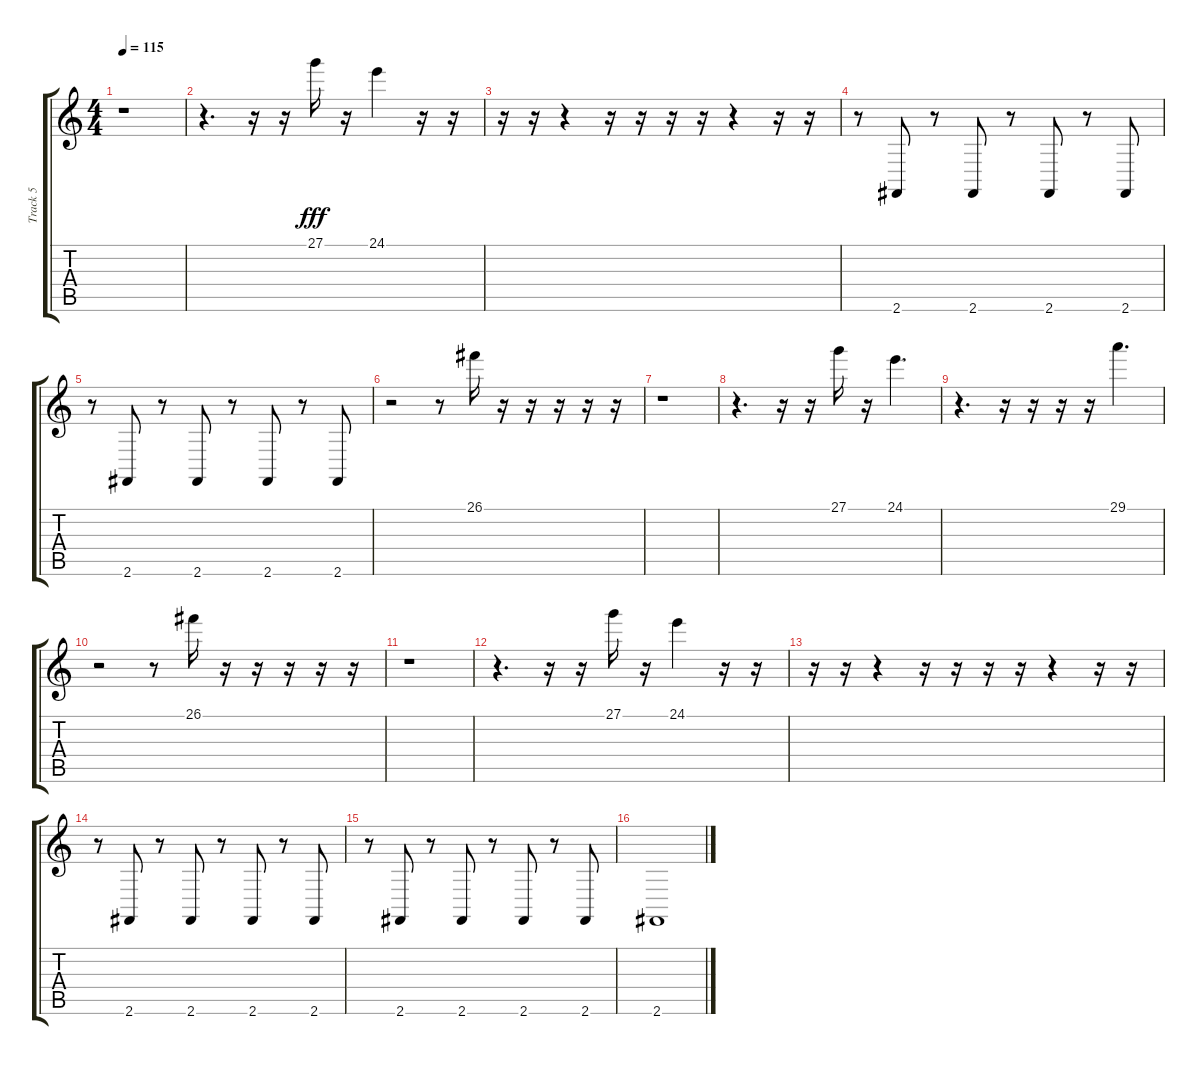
\track ("Track 5" "Track 5") {instrument vibraphone}
\staff {score tabs}
\tuning (E4 B3 G3 D3 A2 E2) {hide}
\ts (4 4)
\tempo 115
\clef g2
\ks c
r.1{dy fff} |
r.4{d} r.16 r.16 27.1.16 r.16 24.1.4 r.16 r.16 |
r.16 r.16 r.4 r.16 r.16 r.16 r.16 r.4 r.16 r.16 |
r.8{instrument vibraphone} 2.6.8 r.8 2.6.8 r.8 2.6.8 r.8 2.6.8 |
r.8 2.6.8 r.8 2.6.8 r.8 2.6.8 r.8 2.6.8 |
r.2{instrument timpani} r.8 26.1.16 r.16 r.16 r.16 r.16 r.16 |
r.1 |
r.4{d} r.16 r.16 27.1.16 r.16 24.1.4{d} |
r.4{d} r.16 r.16 r.16 r.16 29.1.4{d} |
r.2 r.8 26.1.16 r.16 r.16 r.16 r.16 r.16 |
r.1 |
r.4{d} r.16 r.16 27.1.16 r.16 24.1.4 r.16 r.16 |
r.16 r.16 r.4 r.16 r.16 r.16 r.16 r.4 r.16 r.16 |
r.8{instrument timpani} 2.6.8 r.8 2.6.8 r.8 2.6.8 r.8 2.6.8 |
r.8 2.6.8 r.8 2.6.8 r.8 2.6.8 r.8 2.6.8 |
2.6.1
